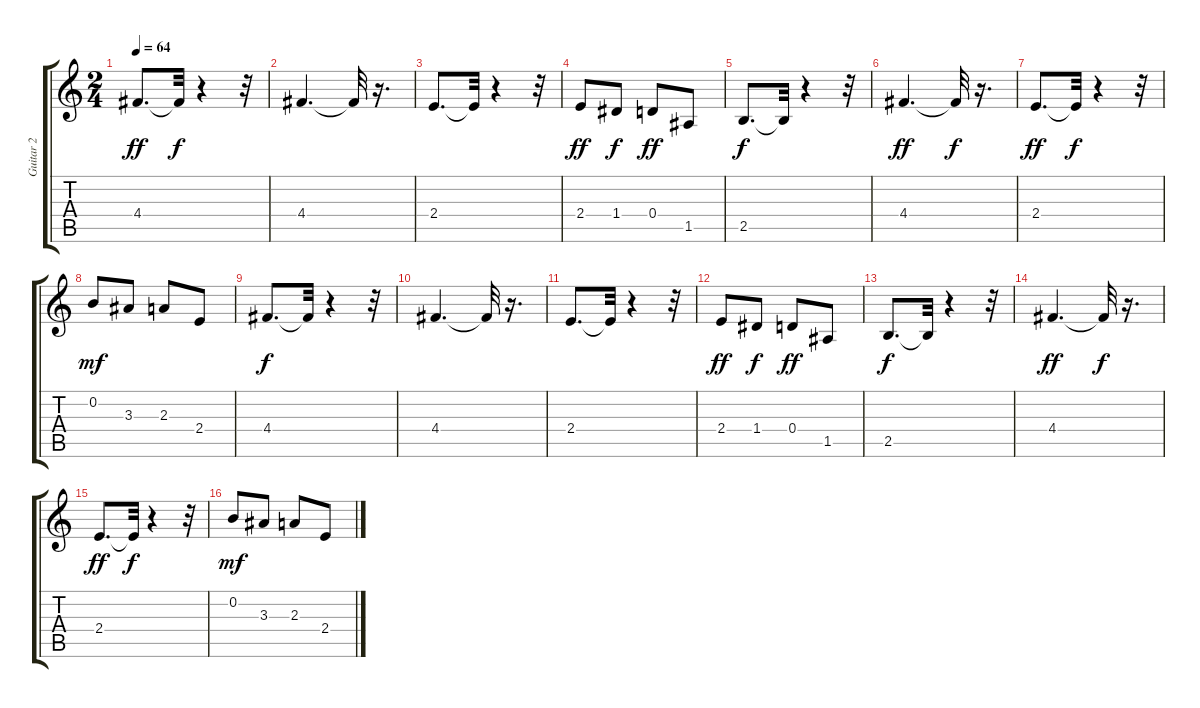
\track ("Guitar 2" "Guitar 2") {instrument electricguitarjazz}
\staff {score tabs}
\tuning (E4 B3 G3 D3 A2 E2) {hide}
\ts (2 4)
\tempo 64
\clef g2
\ks c
4.4.8{d dy ff} 4.4{t}.32{dy f} r.4 r.32 |
4.4.4{d} 4.4{t}.32 r.16{d} |
2.4.8{d} 2.4{t}.32 r.4 r.32 |
2.4.8{dy ff} 1.4.8{dy f} 0.4.8{dy ff} 1.5.8 |
2.5.8{d dy f} 2.5{t}.32 r.4 r.32 |
4.4.4{d dy ff} 4.4{t}.32{dy f} r.16{d} |
2.4.8{d dy ff} 2.4{t}.32{dy f} r.4 r.32 |
0.2.8{dy mf} 3.3.8 2.3.8 2.4.8 |
4.4.8{d dy f} 4.4{t}.32 r.4 r.32 |
4.4.4{d} 4.4{t}.32 r.16{d} |
2.4.8{d} 2.4{t}.32 r.4 r.32 |
2.4.8{dy ff} 1.4.8{dy f} 0.4.8{dy ff} 1.5.8 |
2.5.8{d dy f} 2.5{t}.32 r.4 r.32 |
4.4.4{d dy ff} 4.4{t}.32{dy f} r.16{d} |
2.4.8{d dy ff} 2.4{t}.32{dy f} r.4 r.32 |
0.2.8{dy mf} 3.3.8 2.3.8 2.4.8
